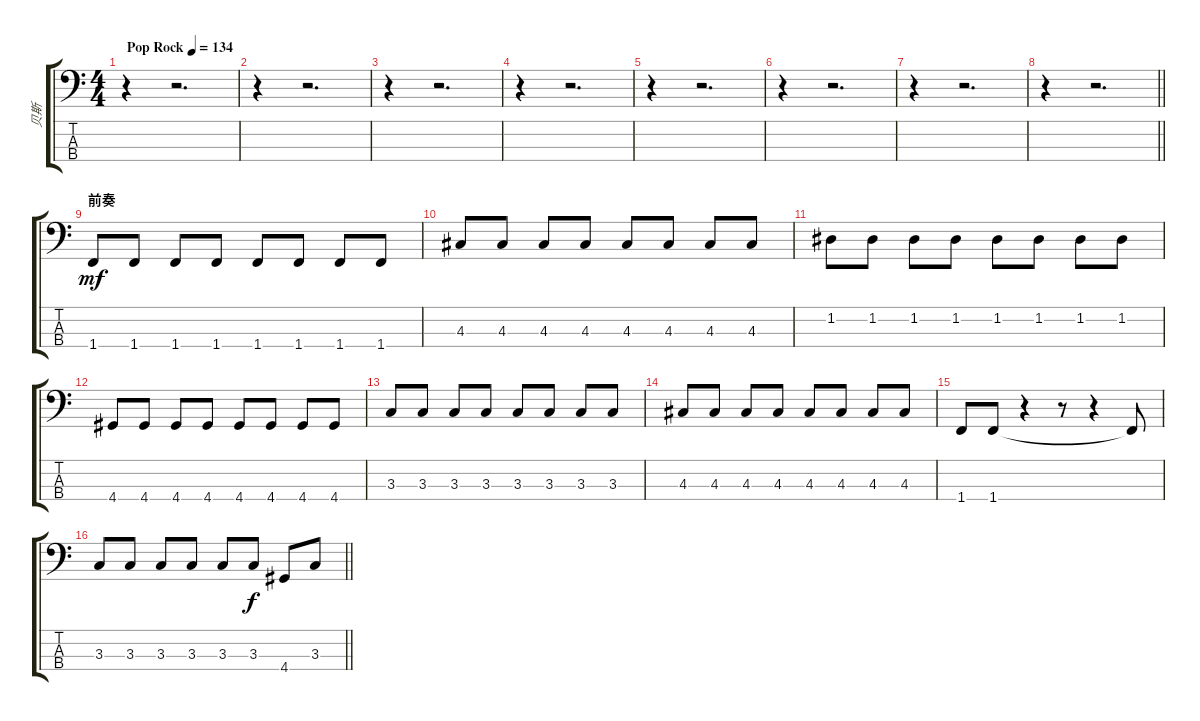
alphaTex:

\track ("贝斯" "贝斯") {instrument electricbassfinger}
\staff {score tabs}
\tuning (G2 D2 A1 E1) {hide}
\ts (4 4)
\tempo (134 "Pop Rock")
\clef f4
\ks c
r.4{dy mf instrument electricbassfinger} r.2{d} |
r.4 r.2{d} |
r.4 r.2{d} |
r.4 r.2{d} |
r.4 r.2{d} |
r.4 r.2{d} |
r.4 r.2{d} |
\barLineRight lightlight
r.4 r.2{d} |
\section ("" "前奏")
1.4.8 1.4.8 1.4.8 1.4.8 1.4.8 1.4.8 1.4.8 1.4.8 |
4.3.8 4.3.8 4.3.8 4.3.8 4.3.8 4.3.8 4.3.8 4.3.8 |
1.2.8 1.2.8 1.2.8 1.2.8 1.2.8 1.2.8 1.2.8 1.2.8 |
4.4.8 4.4.8 4.4.8 4.4.8 4.4.8 4.4.8 4.4.8 4.4.8 |
3.3.8 3.3.8 3.3.8 3.3.8 3.3.8 3.3.8 3.3.8 3.3.8 |
4.3.8 4.3.8 4.3.8 4.3.8 4.3.8 4.3.8 4.3.8 4.3.8 |
1.4.8 1.4.8 r.4 r.8 r.4 1.4{t}.8 |
\barLineRight lightlight
3.3.8 3.3.8 3.3.8 3.3.8 3.3.8 3.3.8{dy f} 4.4.8 3.3.8
